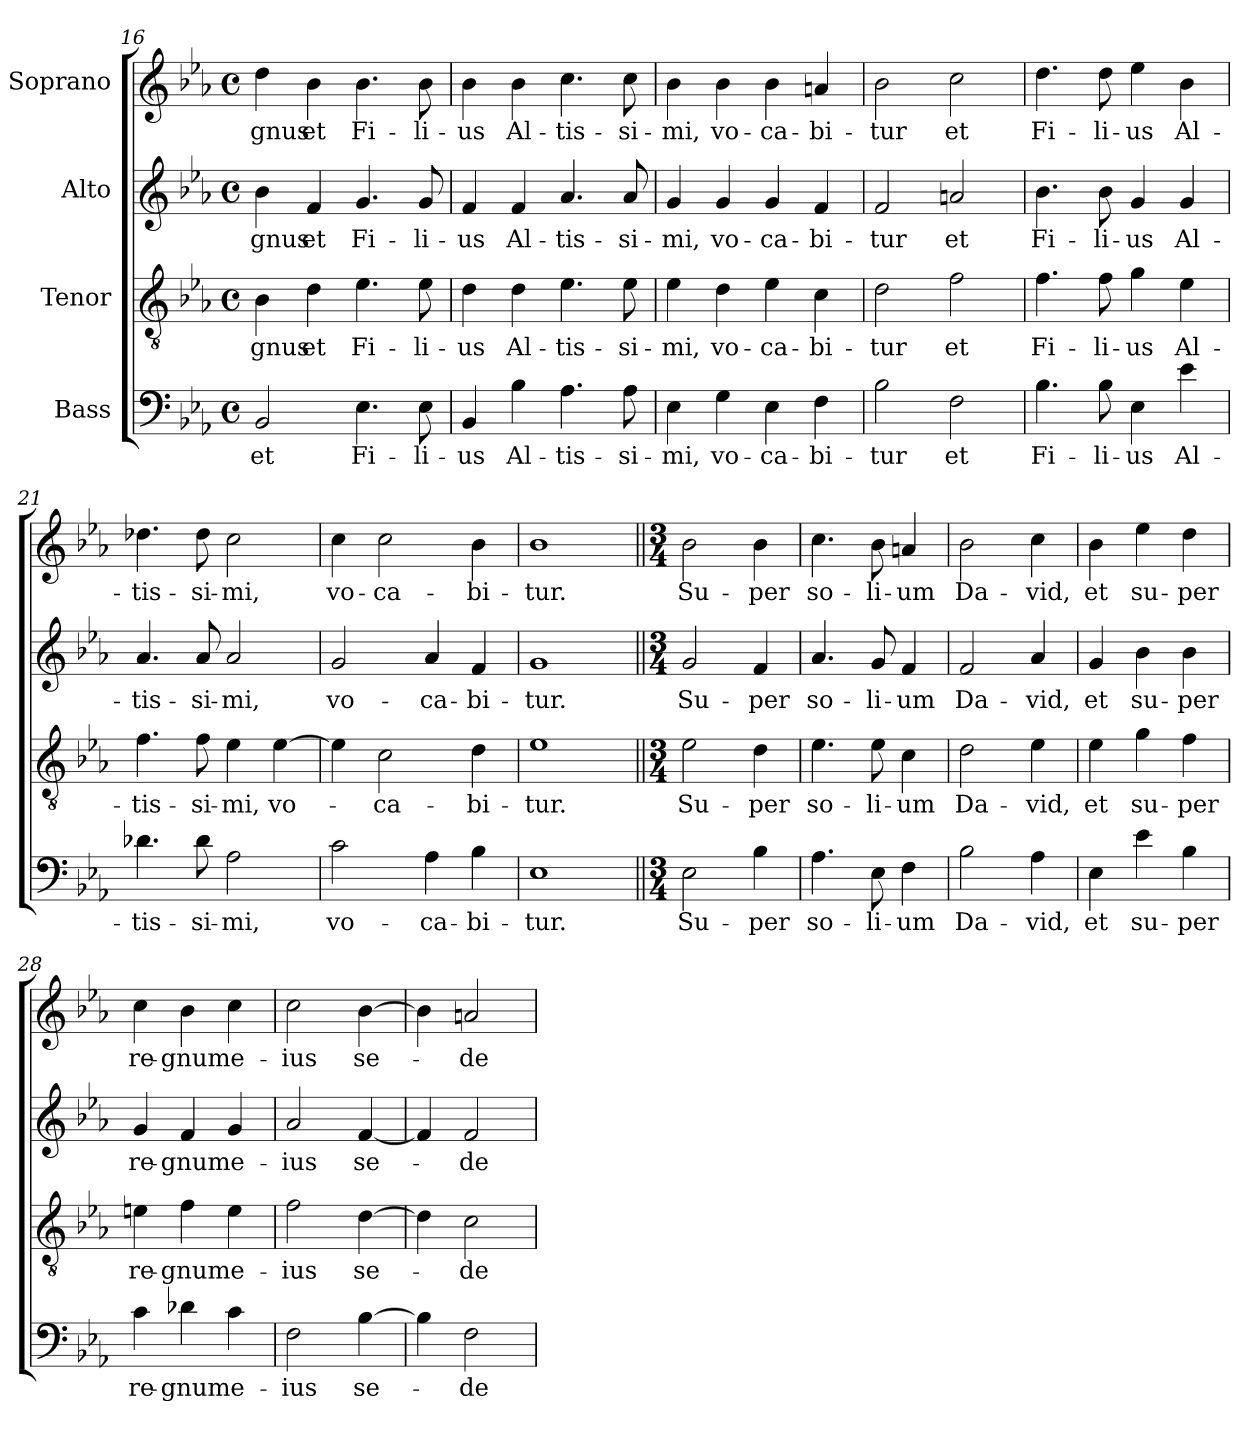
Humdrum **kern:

**kern	**text	**kern	**text	**kern	**text	**kern	**text
*part4	*part4	*part3	*part3	*part2	*part2	*part1	*part1
*staff4	*staff4	*staff3	*staff3	*staff2	*staff2	*staff1	*staff1
*I"Bass	*	*I"Tenor	*	*I"Alto	*	*I"Soprano	*
!!LO:LB:g=z
*clefF4	*	*clefGv2	*	*clefG2	*	*clefG2	*
*k[b-e-a-]	*	*k[b-e-a-]	*	*k[b-e-a-]	*	*k[b-e-a-]	*
*E-:	*	*E-:	*	*E-:	*	*E-:	*
*M4/4	*	*M4/4	*	*M4/4	*	*M4/4	*
*met(c)	*	*met(c)	*	*met(c)	*	*met(c)	*
=16	=16	=16	=16	=16	=16	=16	=16
2BB-/	et	4B-\	gnus	4b-\	gnus	4dd\	-gnus
.	.	4d\	et	4f/	et	4b-\	et
4.E-\	Fi-	4.e-\	Fi-	4.g/	Fi-	4.b-\	Fi-
8E-\	-li-	8e-\	-li-	8g/	-li-	8b-\	-li-
=17	=17	=17	=17	=17	=17	=17	=17
4BB-/	us	4d\	us	4f/	us	4b-\	-us
4B-\	Al-	4d\	Al-	4f/	Al-	4b-\	Al-
4.A-\	-tis-	4.e-\	-tis-	4.a-/	-tis-	4.cc\	-tis-
8A-\	-si-	8e-\	-si-	8a-/	-si-	8cc\	-si-
=18	=18	=18	=18	=18	=18	=18	=18
4E-\	-mi,	4e-\	-mi,	4g/	-mi,	4b-\	-mi,
4G\	vo-	4d\	vo-	4g/	vo-	4b-\	vo-
4E-\	-ca-	4e-\	-ca-	4g/	-ca-	4b-\	-ca-
4F\	-bi-	4c\	-bi-	4f/	-bi-	4an/	-bi-
=19	=19	=19	=19	=19	=19	=19	=19
2B-\	-tur	2d\	-tur	2f/	-tur	2b-\	-tur
2F\	et	2f\	et	2an/	et	2cc\	et
=20	=20	=20	=20	=20	=20	=20	=20
4.B-\	Fi-	4.f\	Fi-	4.b-\	Fi-	4.dd\	Fi-
8B-\	-li-	8f\	-li-	8b-\	-li-	8dd\	-li-
4E-\	-us	4g\	-us	4g/	-us	4ee-\	-us
4e-\	Al-	4e-\	Al-	4g/	Al-	4b-\	Al-
=21	=21	=21	=21	=21	=21	=21	=21
4.d-X\	-tis-	4.f\	-tis-	4.a-/	-tis-	4.dd-X\	-tis-
8d-\	-si-	8f\	-si-	8a-/	-si-	8dd-\	-si-
2A-\	-mi,	4e-\	-mi,	2a-/	-mi,	2cc\	-mi,
.	.	[4e-\	vo-	.	.	.	.
!!LO:LB:g=z
=22	=22	=22	=22	=22	=22	=22	=22
2c\	vo-	4e-\]	.	2g/	vo-	4cc\	vo-
.	.	2c\	-ca-	.	.	2cc\	-ca-
4A-\	-ca-	.	.	4a-/	-ca-	.	.
4B-\	-bi-	4d\	-bi-	4f/	-bi-	4b-\	-bi-
=23	=23	=23	=23	=23	=23	=23	=23
1E-	-tur.	1e-	-tur.	1g	-tur.	1b-	-tur.
=24||	=24||	=24||	=24||	=24||	=24||	=24||	=24||
*M3/4	*	*M3/4	*	*M3/4	*	*M3/4	*
2E-\	Su-	2e-\	Su-	2g/	Su-	2b-\	Su-
4B-\	-per	4d\	-per	4f/	-per	4b-\	-per
=25	=25	=25	=25	=25	=25	=25	=25
4.A-\	so-	4.e-\	so-	4.a-/	so-	4.cc\	so-
8E-\	-li-	8e-\	-li-	8g/	-li-	8b-\	-li-
4F\	-um	4c\	-um	4f/	-um	4an/	-um
=26	=26	=26	=26	=26	=26	=26	=26
2B-\	Da-	2d\	Da-	2f/	Da-	2b-\	Da-
4A-\	-vid,	4e-\	-vid,	4a-/	-vid,	4cc\	-vid,
=27	=27	=27	=27	=27	=27	=27	=27
4E-\	et	4e-\	et	4g/	et	4b-\	et
4e-\	su-	4g\	su-	4b-\	su-	4ee-\	su-
4B-\	-per	4f\	-per	4b-\	-per	4dd\	-per
=28	=28	=28	=28	=28	=28	=28	=28
4c\	re-	4en\	re-	4g/	re-	4cc\	re-
4d-X\	-gnum	4f\	-gnum	4f/	-gnum	4b-\	-gnum
4c\	e-	4e\	e-	4g/	e-	4cc\	e-
!!LO:PB:g=z
=29	=29	=29	=29	=29	=29	=29	=29
2F\	-ius	2f\	-ius	2a-/	-ius	2cc\	-ius
[4B-\	se-	[4d\	se-	[4f/	se-	[4b-\	se-
=30	=30	=30	=30	=30	=30	=30	=30
4B-\]	.	4d\]	.	4f/]	.	4b-\]	.
2F\	-de-	2c\	-de-	2f/	-de-	2an/	-de-
=	=	=	=	=	=	=	=
*-	*-	*-	*-	*-	*-	*-	*-
